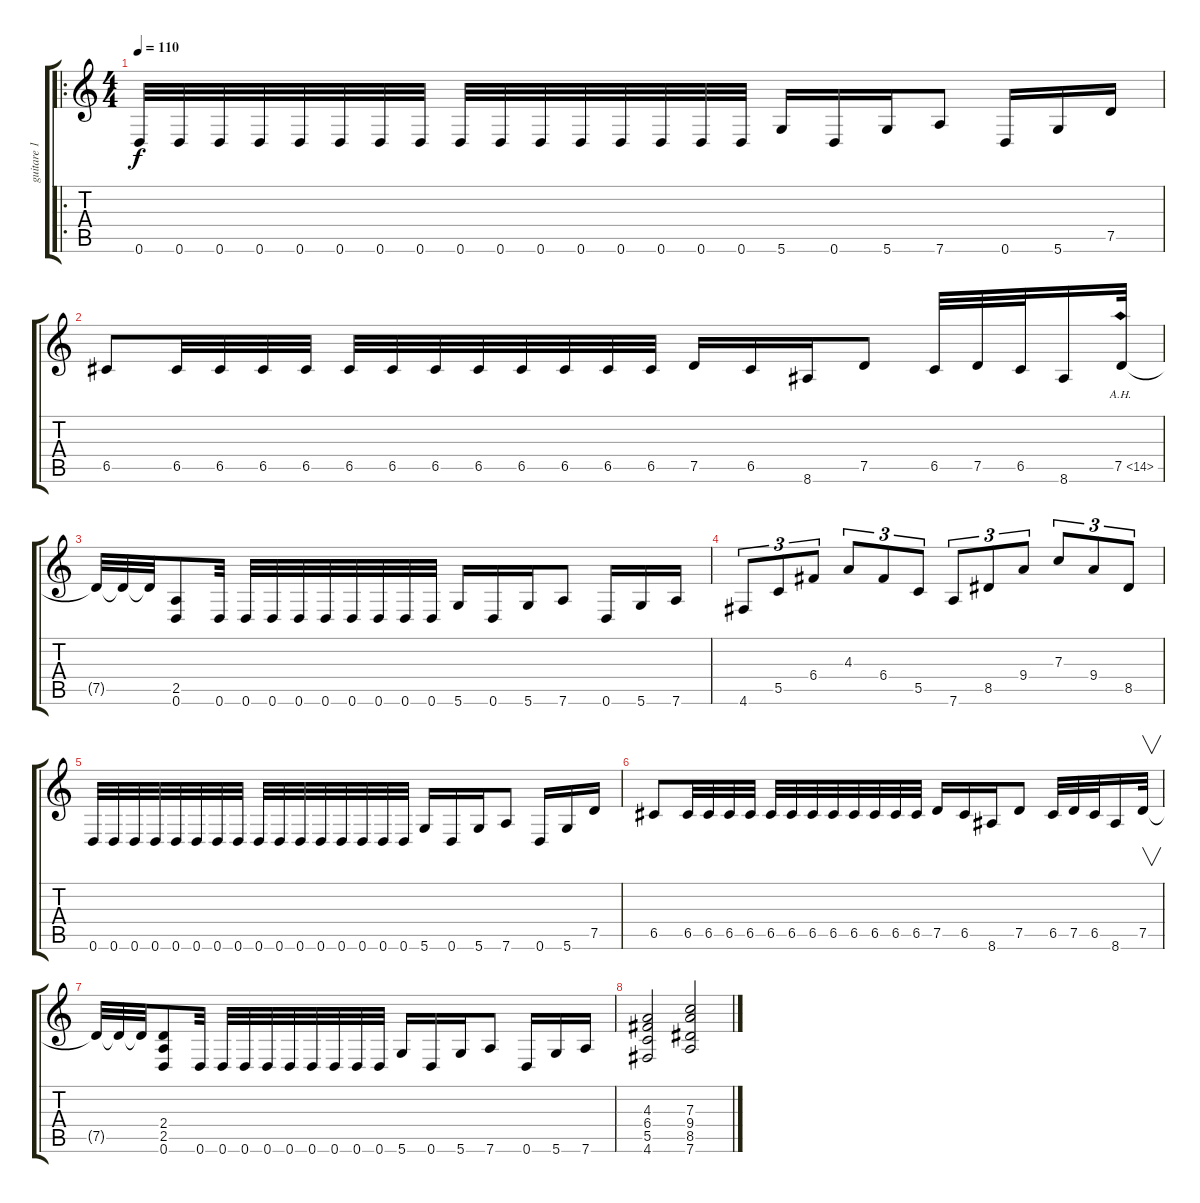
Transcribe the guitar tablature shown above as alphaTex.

\track ("guitare 1" "guitare 1") {instrument distortionguitar}
\staff {score tabs}
\tuning (D4 A3 F3 C3 G2 D2) {hide}
\ro
\ts (4 4)
\tempo 110
\clef g2
\ks c
0.6.32{dy f} 0.6.32 0.6.32 0.6.32 0.6.32 0.6.32 0.6.32 0.6.32 0.6.32 0.6.32 0.6.32 0.6.32 0.6.32 0.6.32 0.6.32 0.6.32 5.6.16 0.6.16 5.6.16 7.6.8 0.6.16 5.6.16 7.5.16 |
6.5.8 6.5.32 6.5.32 6.5.32 6.5.32 6.5.32 6.5.32 6.5.32 6.5.32 6.5.32 6.5.32 6.5.32 6.5.32 7.5.16 6.5.16 8.6.16 7.5.8 6.5.32 7.5.32 6.5.32 8.6.16 7.5{ah 7}.32 |
7.5{t}.32 7.5{t}.32 7.5{t}.32 (2.5 0.6).8 0.6.32 0.6.32 0.6.32 0.6.32 0.6.32 0.6.32 0.6.32 0.6.32 0.6.32 5.6.16 0.6.16 5.6.16 7.6.8 0.6.16 5.6.16 7.6.16 |
4.6.8{tu (3 2)} 5.5.8{tu (3 2)} 6.4.8{tu (3 2)} 4.3.8{tu (3 2)} 6.4.8{tu (3 2)} 5.5.8{tu (3 2)} 7.6.8{tu (3 2)} 8.5.8{tu (3 2)} 9.4.8{tu (3 2)} 7.3.8{tu (3 2)} 9.4.8{tu (3 2)} 8.5.8{tu (3 2)} |
0.6.32 0.6.32 0.6.32 0.6.32 0.6.32 0.6.32 0.6.32 0.6.32 0.6.32 0.6.32 0.6.32 0.6.32 0.6.32 0.6.32 0.6.32 0.6.32 5.6.16 0.6.16 5.6.16 7.6.8 0.6.16 5.6.16 7.5.16 |
6.5.8 6.5.32 6.5.32 6.5.32 6.5.32 6.5.32 6.5.32 6.5.32 6.5.32 6.5.32 6.5.32 6.5.32 6.5.32 7.5.16 6.5.16 8.6.16 7.5.8 6.5.32 7.5.32 6.5.32 8.6.16 7.5.32{v} |
7.5{t}.32 7.5{t}.32 7.5{t}.32 (2.4 2.5 0.6).8 0.6.32 0.6.32 0.6.32 0.6.32 0.6.32 0.6.32 0.6.32 0.6.32 0.6.32 5.6.16 0.6.16 5.6.16 7.6.8 0.6.16 5.6.16 7.6.16 |
(4.3 6.4 5.5 4.6).2 (7.3 9.4 8.5 7.6).2
